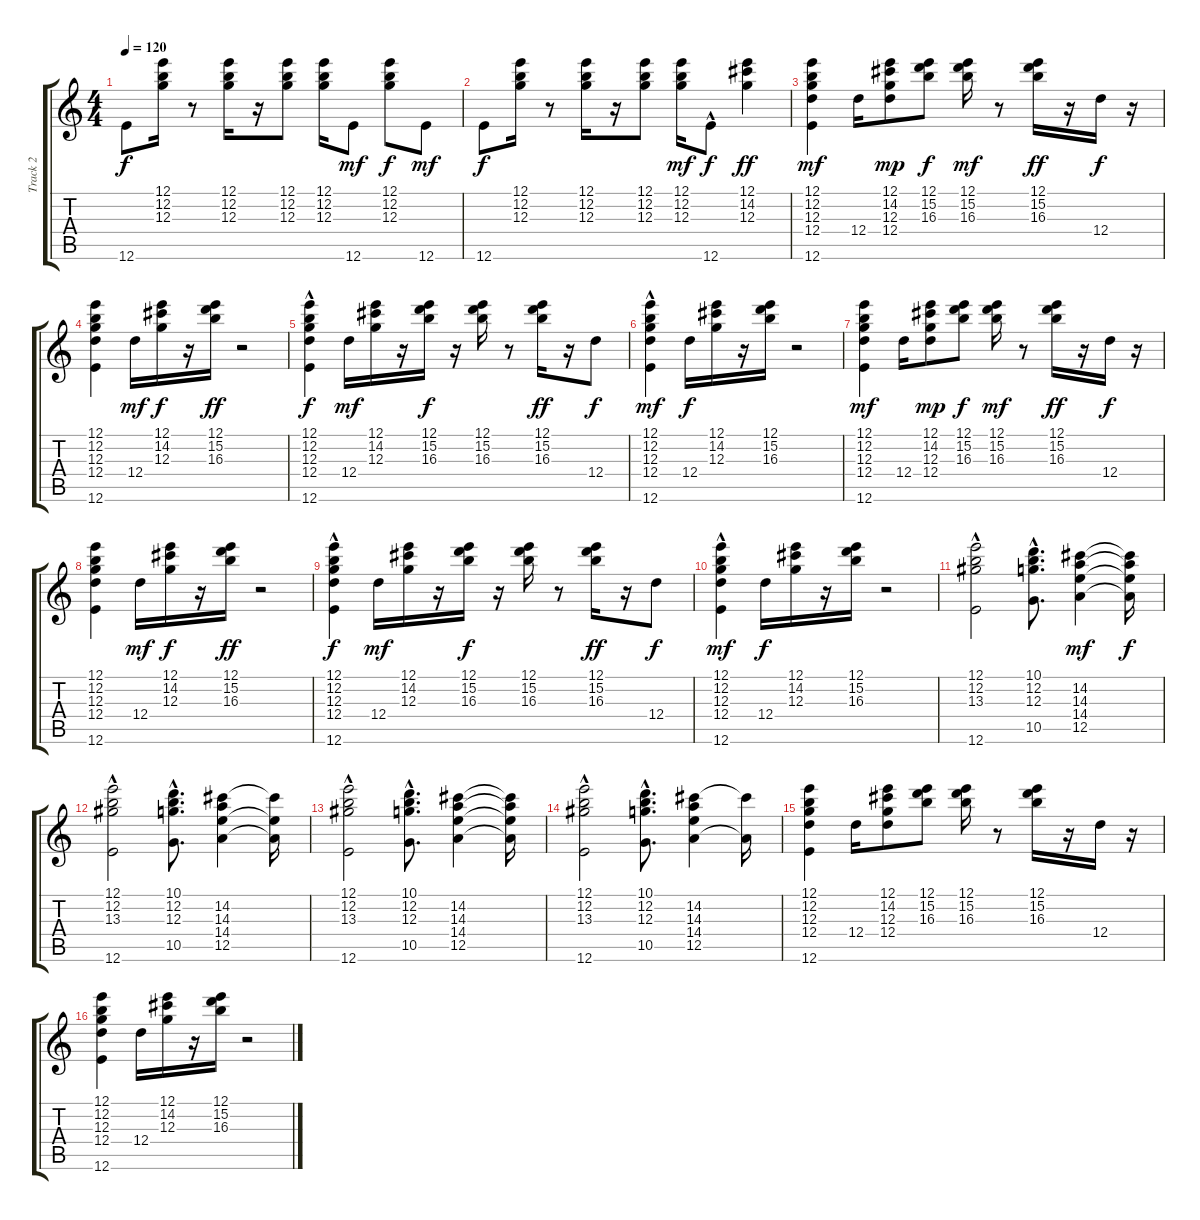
\track ("Track 2" "Track 2") {instrument electricguitarclean}
\staff {score tabs}
\tuning (E4 B3 G3 D3 A2 E2) {hide}
\ts (4 4)
\tempo 120
\clef g2
\ks c
12.6.8{dy f} (12.1 12.2 12.3).16 r.8 (12.1 12.2 12.3).16 r.16 (12.1 12.2 12.3).8 (12.1 12.2 12.3).16 12.6.8{dy mf} (12.1 12.2 12.3).8{dy f} 12.6.8{dy mf} |
12.6.8{dy f} (12.1 12.2 12.3).16 r.8 (12.1 12.2 12.3).16 r.16 (12.1 12.2 12.3).8 (12.1 12.2 12.3).16{dy mf} 12.6{hac}.8{dy f} (12.1 14.2 12.3).4{dy ff} |
(12.1 12.2 12.3 12.4 12.6).4{dy mf} 12.4.16 (12.1 14.2 12.3 12.4).8{dy mp} (12.1 15.2 16.3).8{dy f} (12.1 15.2 16.3).16{dy mf} r.8 (12.1 15.2 16.3).16{dy ff} r.16 12.4.16{dy f} r.16 |
(12.1 12.2 12.3 12.4 12.6).4 12.4.16{dy mf} (12.1 14.2 12.3).16{dy f} r.16 (12.1 15.2 16.3).16{dy ff} r.2 |
(12.1 12.2 12.3 12.4{hac} 12.6).4{dy f} 12.4.16{dy mf} (12.1 14.2 12.3).16 r.16 (12.1 15.2 16.3).16{dy f} r.16 (12.1 15.2 16.3).16 r.8 (12.1 15.2 16.3).16{dy ff} r.16 12.4.8{dy f} |
(12.1 12.2 12.3 12.4{hac} 12.6).4{dy mf} 12.4.16{dy f} (12.1 14.2 12.3).16 r.16 (12.1 15.2 16.3).16 r.2 |
(12.1 12.2 12.3 12.4 12.6).4{dy mf} 12.4.16 (12.1 14.2 12.3 12.4).8{dy mp} (12.1 15.2 16.3).8{dy f} (12.1 15.2 16.3).16{dy mf} r.8 (12.1 15.2 16.3).16{dy ff} r.16 12.4.16{dy f} r.16 |
(12.1 12.2 12.3 12.4 12.6).4 12.4.16{dy mf} (12.1 14.2 12.3).16{dy f} r.16 (12.1 15.2 16.3).16{dy ff} r.2 |
(12.1 12.2 12.3 12.4{hac} 12.6).4{dy f} 12.4.16{dy mf} (12.1 14.2 12.3).16 r.16 (12.1 15.2 16.3).16{dy f} r.16 (12.1 15.2 16.3).16 r.8 (12.1 15.2 16.3).16{dy ff} r.16 12.4.8{dy f} |
(12.1 12.2 12.3 12.4{hac} 12.6).4{dy mf} 12.4.16{dy f} (12.1 14.2 12.3).16 r.16 (12.1 15.2 16.3).16 r.2 |
(12.1 12.2{hac} 13.3 12.6).2 (10.1{hac} 12.2{hac} 12.3 10.5{hac}).8{d} (14.2 14.3 14.4 12.5).4{dy mf} (14.2{t} 14.3{t} 14.4{t} 12.5{t}).16{dy f} |
(12.1 12.2{hac} 13.3{hac} 12.6).2 (10.1{hac} 12.2 12.3{hac} 10.5{hac}).8{d} (14.2 14.3 14.4 12.5).4 (14.2{t} 14.4{t} 12.5{t}).16 |
(12.1 12.2{hac} 13.3 12.6).2 (10.1{hac} 12.2 12.3{hac} 10.5{hac}).8{d} (14.2 14.3 14.4 12.5).4 (14.2{t} 14.3{t} 14.4{t} 12.5{t}).16 |
(12.1 12.2{hac} 13.3{hac} 12.6).2 (10.1{hac} 12.2{hac} 12.3 10.5{hac}).8{d} (14.2 14.3 14.4 12.5).4 (14.2{t} 12.5{t}).16 |
(12.1 12.2 12.3 12.4 12.6).4 12.4.16 (12.1 14.2 12.3 12.4).8 (12.1 15.2 16.3).8 (12.1 15.2 16.3).16 r.8 (12.1 15.2 16.3).16 r.16 12.4.16 r.16 |
(12.1 12.2 12.3 12.4 12.6).4 12.4.16 (12.1 14.2 12.3).16 r.16 (12.1 15.2 16.3).16 r.2
